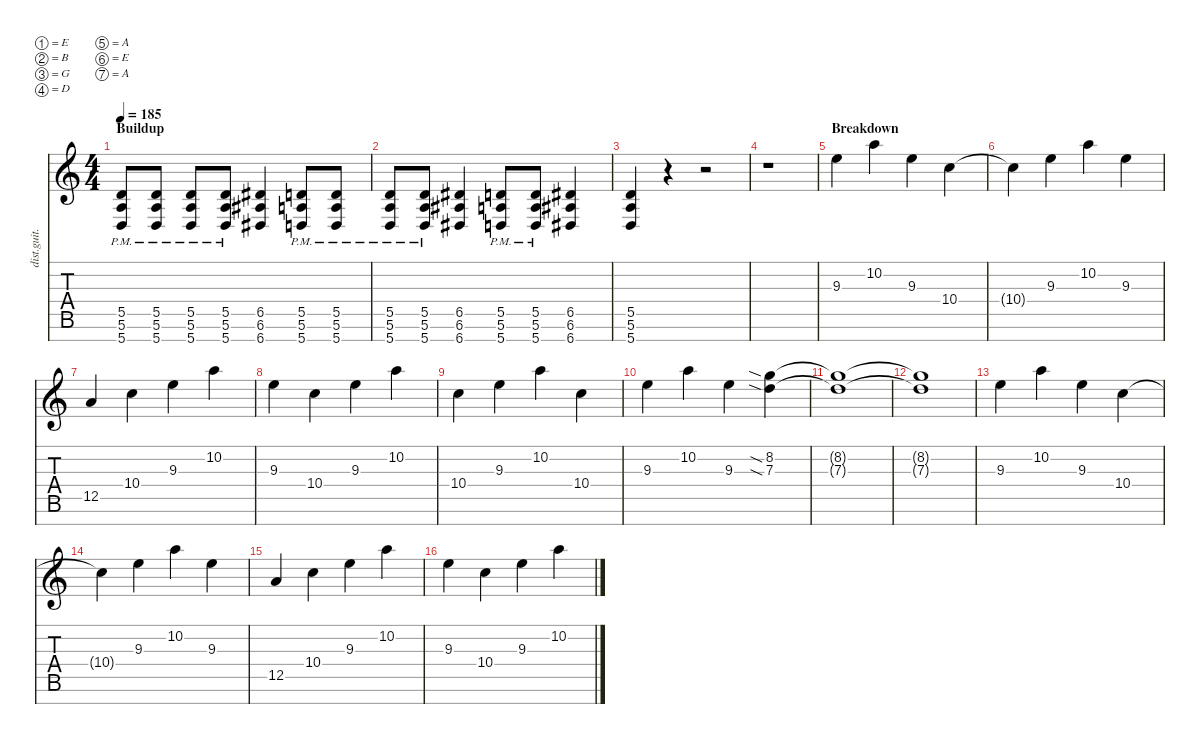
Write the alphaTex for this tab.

\defaultSystemsLayout 4
\hideDynamics
\bracketExtendMode nobrackets
\track ("Distortion Guitar - Zoli" "dist.guit.") {instrument distortionguitar}
\staff {score tabs}
\tuning (E4 B3 G3 D3 A2 E2 A1)
\ts (4 4)
\section ("" "Buildup")
\tempo 185
\clef g2
\ks c
(5.7{pm} 5.5{pm} 5.6{pm}).8{dy mf beam Up} (5.7{pm} 5.5{pm} 5.6{pm}).8{beam Up} (5.7{pm} 5.5{pm} 5.6{pm}).8{beam Up} (5.7{pm} 5.5{pm} 5.6{pm}).8{beam Up} (6.7{acc #} 6.5{acc #} 6.6{acc #}).4{beam Up} (5.7{pm} 5.5{pm} 5.6{pm}).8{beam Up} (5.7{pm} 5.5{pm} 5.6{pm}).8{beam Up} |
(5.7{pm} 5.5{pm} 5.6{pm}).8{beam Up} (5.7{pm} 5.5{pm} 5.6{pm}).8{beam Up} (6.7{acc #} 6.5{acc #} 6.6{acc #}).4{beam Up} (5.7{pm} 5.5{pm} 5.6{pm}).8{beam Up} (5.7{pm} 5.5{pm} 5.6{pm}).8{beam Up} (6.7{acc #} 6.5{acc #} 6.6{acc #}).4{beam Up} |
(5.7 5.5 5.6).4{beam Up} r.4{beam Down} r.2{beam Down} |
r.1{beam Down} |
\section ("" "Breakdown")
9.3.4{beam Down} 10.2.4{beam Down} 9.3.4{beam Down} 10.4.4{beam Down} |
10.4{t}.4{beam Down} 9.3.4{beam Down} 10.2.4{beam Down} 9.3.4{beam Down} |
12.5.4{beam Up} 10.4.4{beam Down} 9.3.4{beam Down} 10.2.4{beam Down} |
9.3.4{beam Down} 10.4.4{beam Down} 9.3.4{beam Down} 10.2.4{beam Down} |
10.4.4{beam Down} 9.3.4{beam Down} 10.2.4{beam Down} 10.4.4{beam Down} |
9.3.4{beam Down} 10.2.4{beam Down} 9.3.4{beam Down} (7.3{sia} 8.2{sia}).4{beam Down} |
(8.2{t} 7.3{t}).1{beam Down} |
(8.2{t} 7.3{t}).1{beam Down} |
9.3.4{beam Down} 10.2.4{beam Down} 9.3.4{beam Down} 10.4.4{beam Down} |
10.4{t}.4{beam Down} 9.3.4{beam Down} 10.2.4{beam Down} 9.3.4{beam Down} |
12.5.4{beam Up} 10.4.4{beam Down} 9.3.4{beam Down} 10.2.4{beam Down} |
9.3.4{beam Down} 10.4.4{beam Down} 9.3.4{beam Down} 10.2.4{beam Down}
